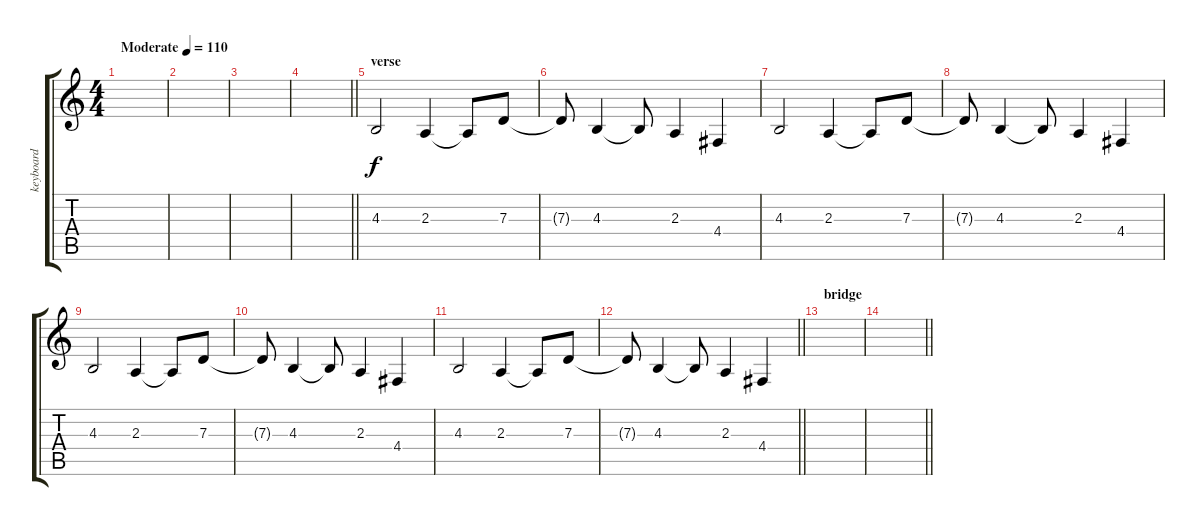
\track ("keyboard" "keyboard") {instrument sopranosax}
\staff {score tabs}
\tuning (E4 B3 G3 D3 A2 E2) {hide}
\ts (4 4)
\tempo (110 "Moderate")
\clef g2
\ks c
|
|
|
\barLineRight lightlight
|
\section ("" "verse")
4.3.2 2.3.4 2.3{t}.8 7.3.8 |
7.3{t}.8 4.3.4 4.3{t}.8 2.3.4 4.4.4 |
4.3.2 2.3.4 2.3{t}.8 7.3.8 |
7.3{t}.8 4.3.4 4.3{t}.8 2.3.4 4.4.4 |
4.3.2 2.3.4 2.3{t}.8 7.3.8 |
7.3{t}.8 4.3.4 4.3{t}.8 2.3.4 4.4.4 |
4.3.2 2.3.4 2.3{t}.8 7.3.8 |
\barLineRight lightlight
7.3{t}.8 4.3.4 4.3{t}.8 2.3.4 4.4.4 |
\section ("" "bridge")
|
\barLineRight lightlight
